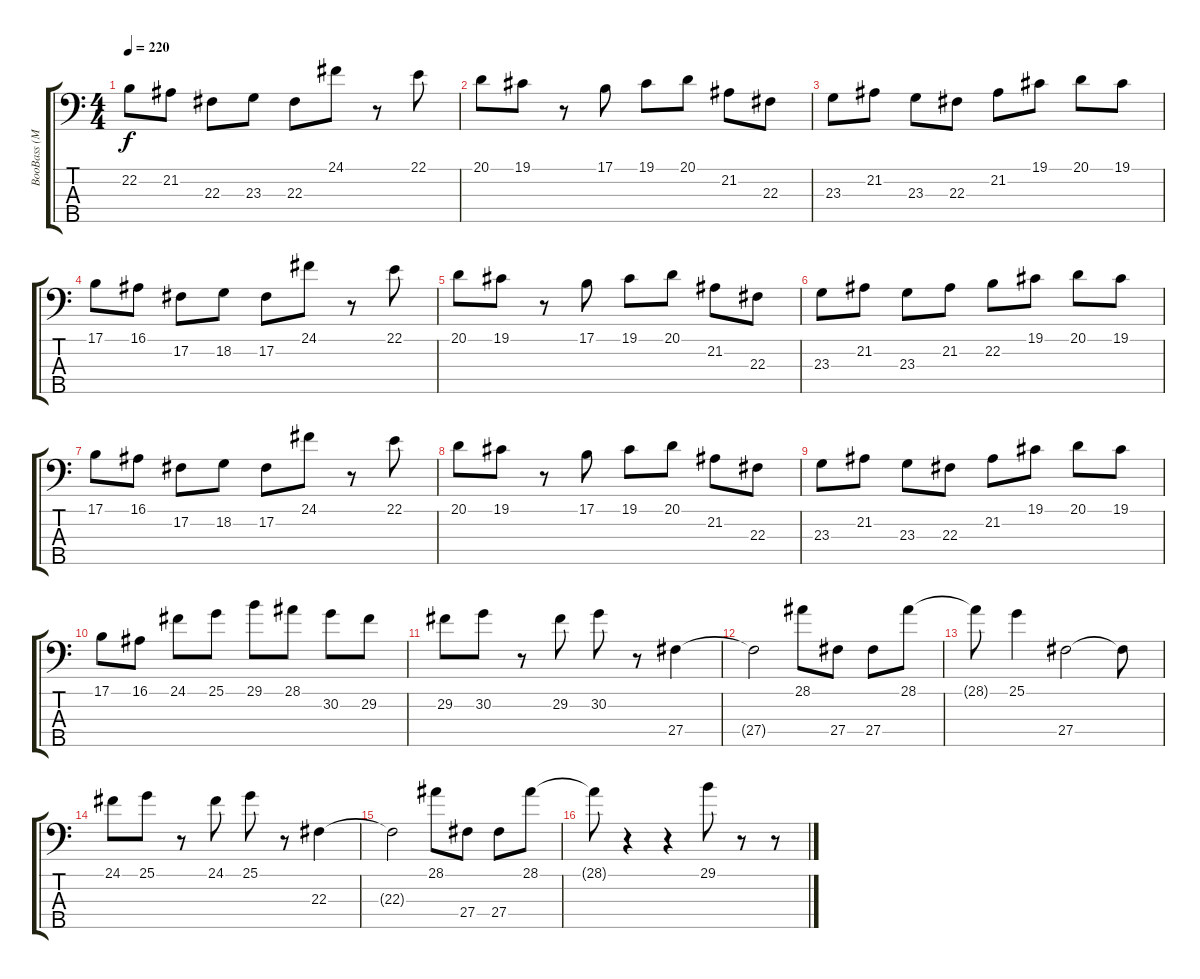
\track ("BooBass (MIDI)" "BooBass (M") {instrument acousticgrandpiano}
\staff {score tabs}
\tuning (Gb2 Db2 Ab1 Eb1 Ab0) {hide}
\ts (4 4)
\tempo 220
\clef f4
\ks c
22.2.8{dy f} 21.2.8 22.3.8 23.3.8 22.3.8 24.1.8 r.8 22.1.8 |
20.1.8 19.1.8 r.8 17.1.8 19.1.8 20.1.8 21.2.8 22.3.8 |
23.3.8 21.2.8 23.3.8 22.3.8 21.2.8 19.1.8 20.1.8 19.1.8 |
17.1.8 16.1.8 17.2.8 18.2.8 17.2.8 24.1.8 r.8 22.1.8 |
20.1.8 19.1.8 r.8 17.1.8 19.1.8 20.1.8 21.2.8 22.3.8 |
23.3.8 21.2.8 23.3.8 21.2.8 22.2.8 19.1.8 20.1.8 19.1.8 |
17.1.8 16.1.8 17.2.8 18.2.8 17.2.8 24.1.8 r.8 22.1.8 |
20.1.8 19.1.8 r.8 17.1.8 19.1.8 20.1.8 21.2.8 22.3.8 |
23.3.8 21.2.8 23.3.8 22.3.8 21.2.8 19.1.8 20.1.8 19.1.8 |
17.1.8 16.1.8 24.1.8 25.1.8 29.1.8 28.1.8 30.2.8 29.2.8 |
29.2.8 30.2.8 r.8 29.2.8 30.2.8 r.8 27.4.4 |
27.4{t}.2 28.1.8 27.4.8 27.4.8 28.1.8 |
28.1{t}.8 25.1.4 27.4.2 27.4{t}.8 |
24.1.8 25.1.8 r.8 24.1.8 25.1.8 r.8 22.3.4 |
22.3{t}.2 28.1.8 27.4.8 27.4.8 28.1.8 |
28.1{t}.8 r.4 r.4 29.1.8 r.8 r.8
